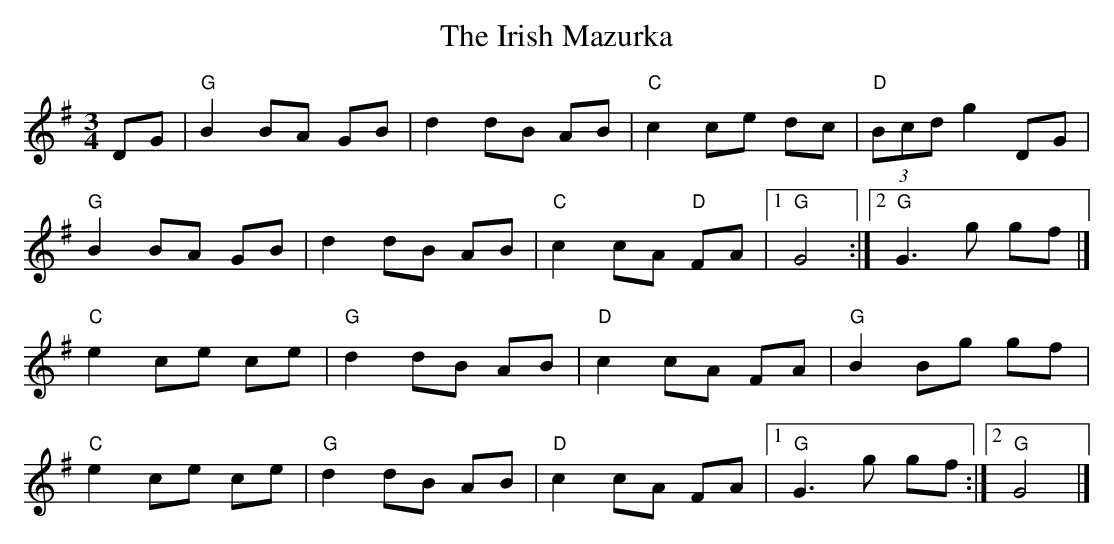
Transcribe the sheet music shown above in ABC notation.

X:1
T:Irish Mazurka, The
L:1/8
M:3/4
K:G
DG|"G"B2 BA GB|d2 dB AB|"C"c2 ce dc|"D"(3Bcd g2 DG|
"G"B2 BA GB|d2 dB AB|"C"c2 cA "D"FA|1 "G"G4:|2 "G"G3 g gf|]
"C"e2 ce ce|"G"d2 dB AB|"D"c2 cA FA|"G"B2 Bg gf|
"C"e2 ce ce|"G"d2 dB AB|"D"c2 cA FA|1 "G"G3 g gf:|2 "G"G4|]
